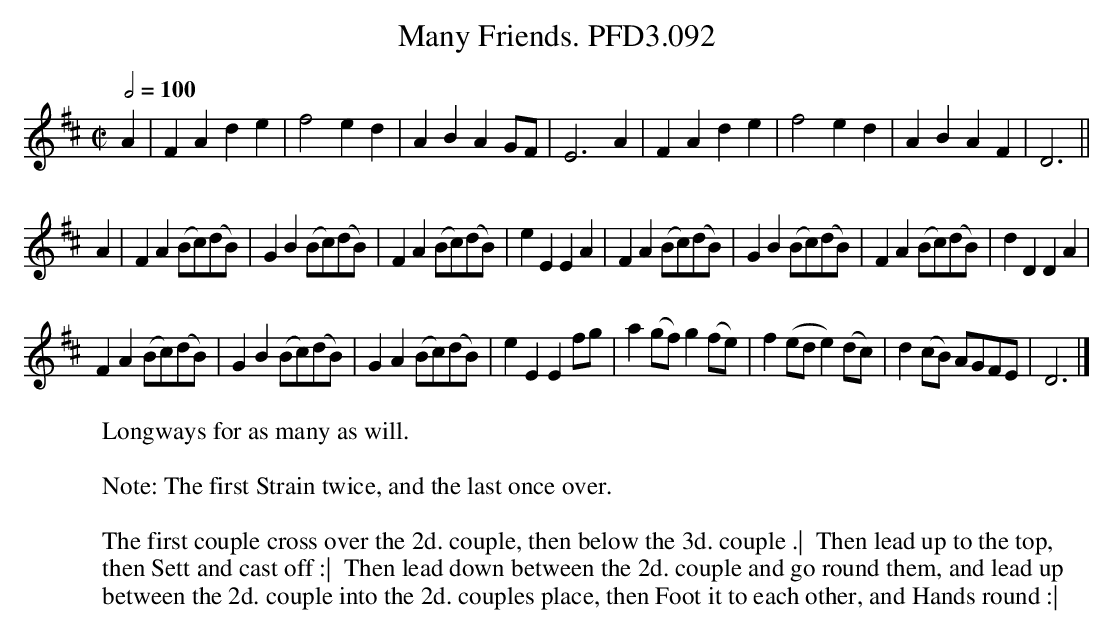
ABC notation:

X:1
T:Many Friends. PFD3.092
W:Longways for as many as will.
L:1/4
Q:1/2=100
M:C|
K:D
A|FAde|f2ed|ABA G/F/|E3A|FAde|f2ed|ABAF|D3||
L:1/8
A2|F2A2 (Bc)(dB)| G2B2 (Bc)(dB)|F2A2 (Bc)(dB)|e2E2E2A2|F2A2 (Bc)(dB)|G2B2 (Bc)(dB)|F2A2 (Bc)(dB)|d2D2D2A2|
F2A2 (Bc)(dB)|G2B2 (Bc)(dB)|G2A2 (Bc)(dB)|e2E2E2 fg|a2 (gf) g2 (fe)|f2 (ede2)(dc)|d2(cB) AGFE|D6 |]
W:
W: Note: The first Strain twice, and the last once over.
W:
W: The first couple cross over the 2d. couple, then below the 3d. couple .|  Then lead up to the top,
W: then Sett and cast off :|  Then lead down between the 2d. couple and go round them, and lead up
W: between the 2d. couple into the 2d. couples place, then Foot it to each other, and Hands round :|
